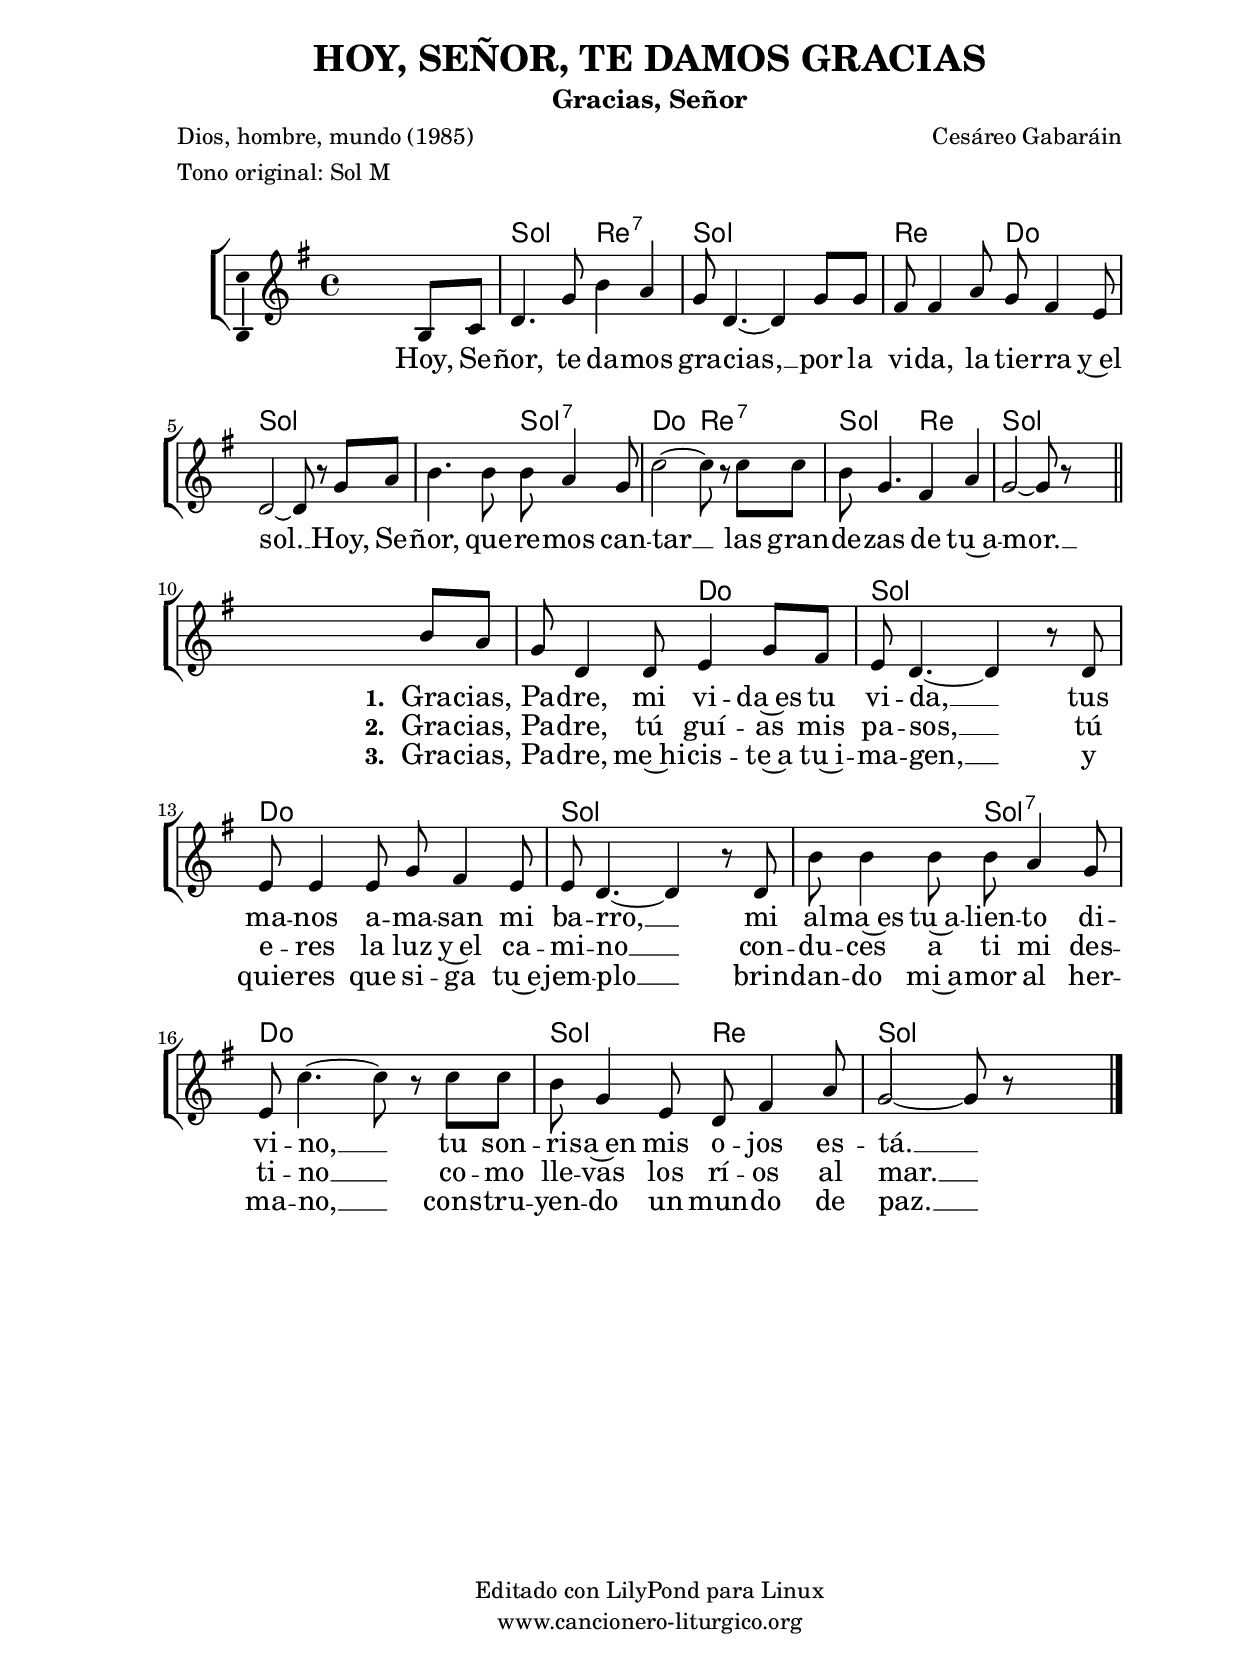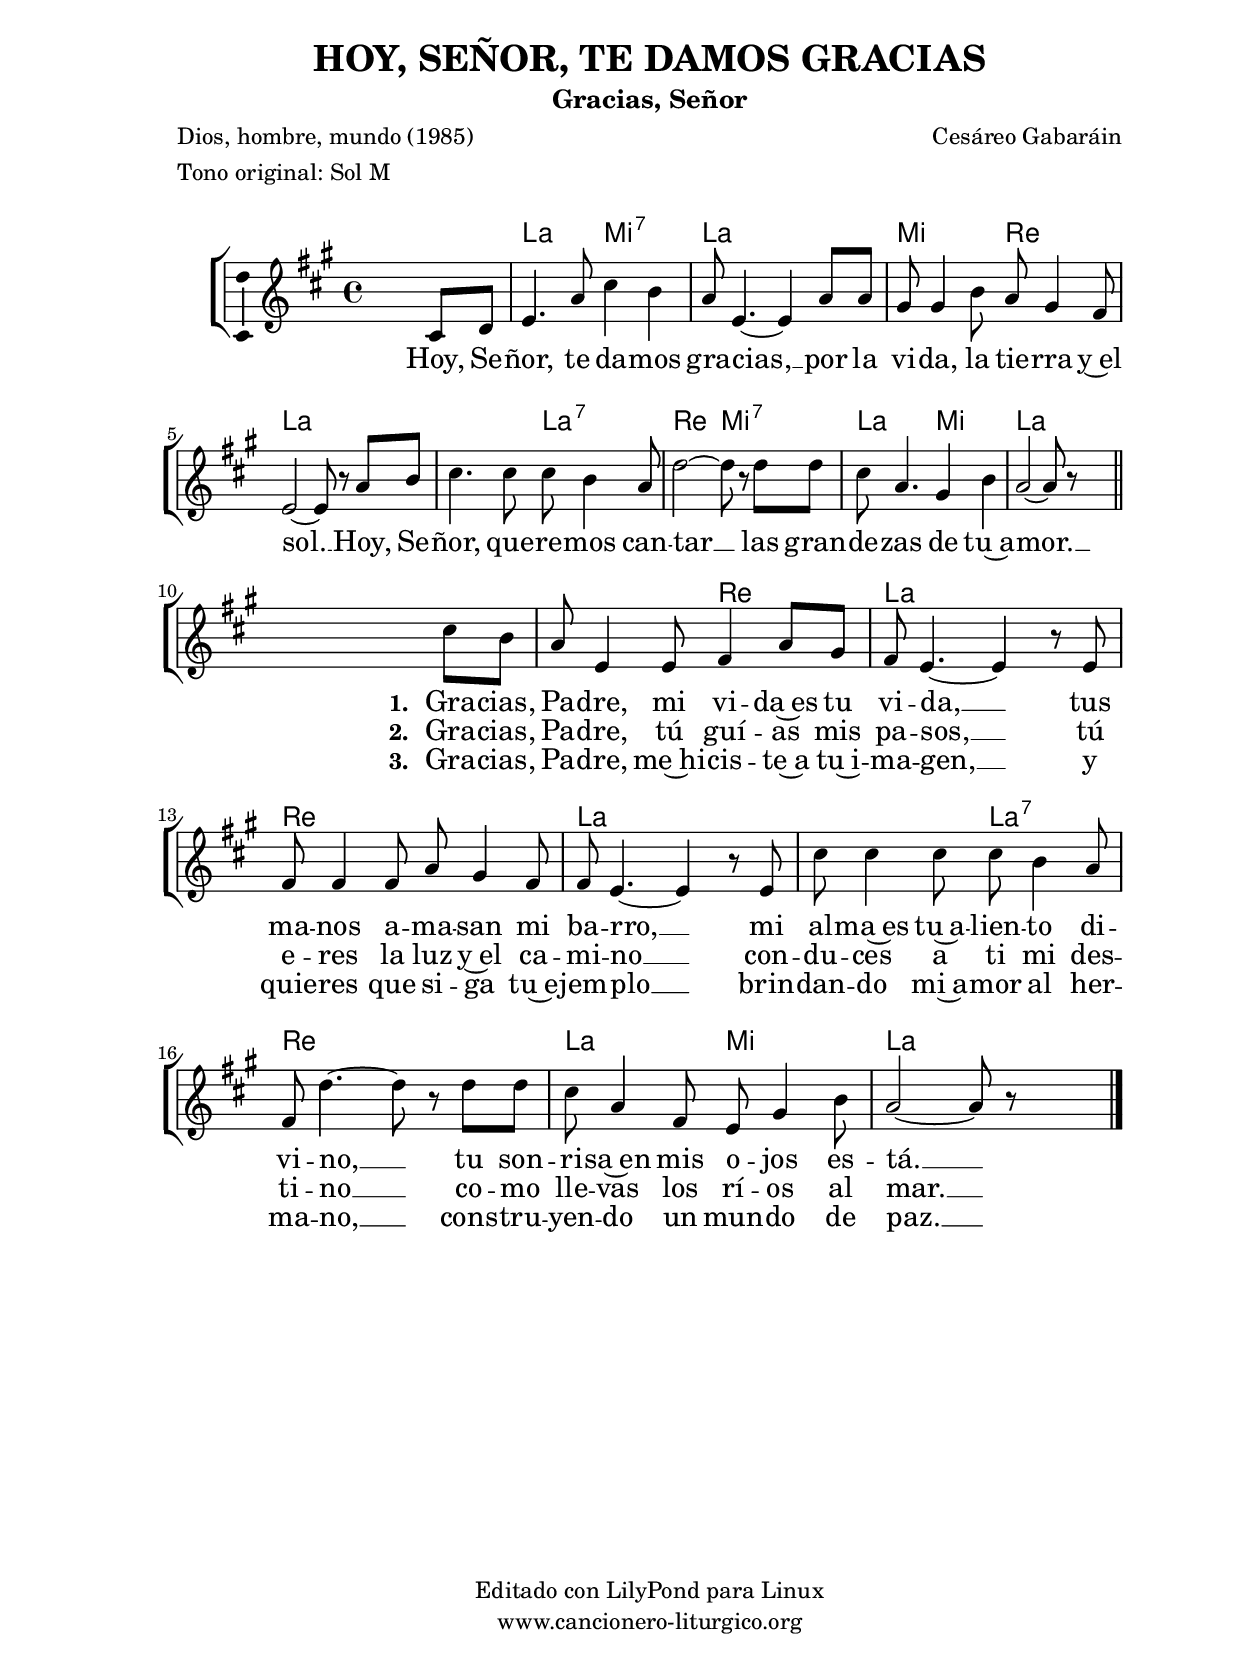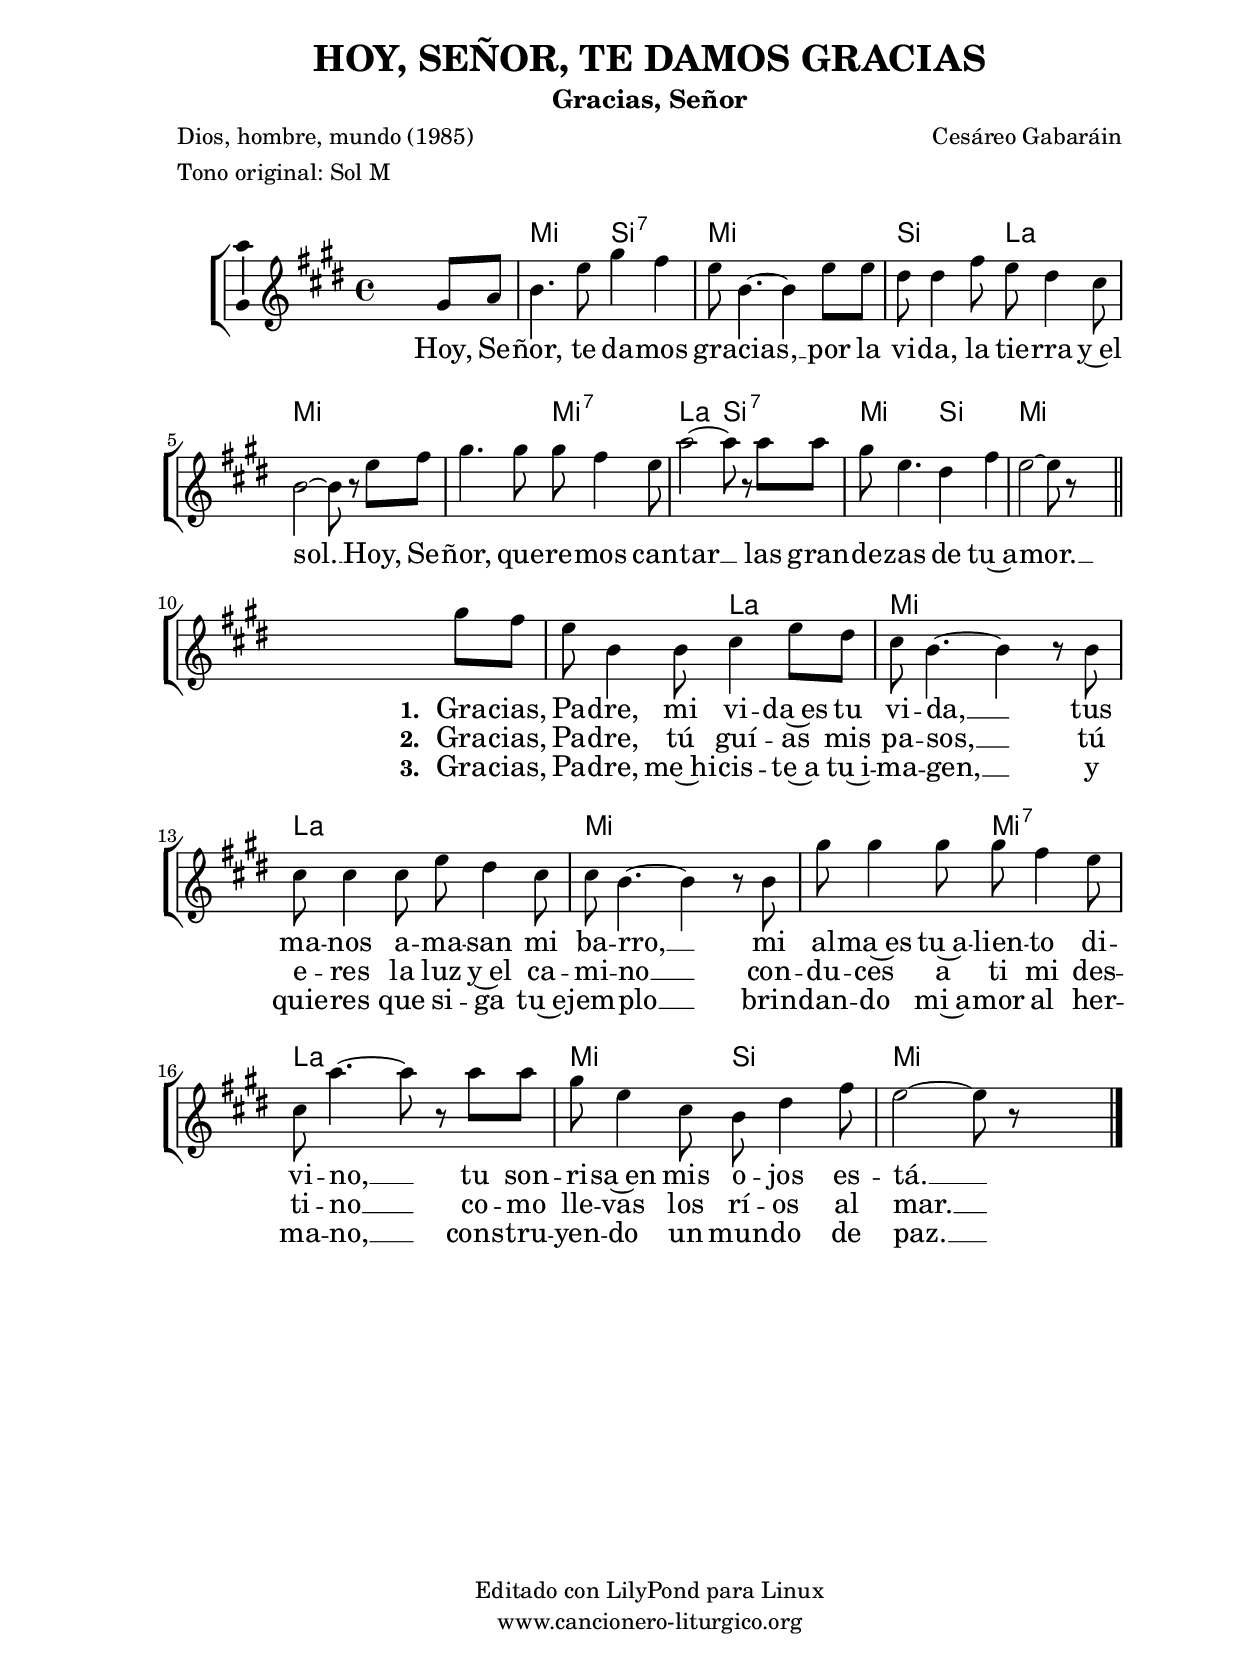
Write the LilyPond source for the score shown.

%
%para convertir .midi en .wav:
%timidity filename.midi -Ow -o finename.wav
%
%
%Para convertir de .wav a .mp3:
%lame -h -m j filename.wav
%
%
%para escuchar el midi:
%timidity nombrefichero.midi
%


%versión de lilypond para la que se ha escrito esta partitura:
\version "2.16.0"

	%Tamaño papel
	#(set-default-paper-size "a4")
	%Tamaño partitura
	#(set-global-staff-size 20)
	%No responde al pulsar sobre una nota
	#(ly:set-option 'point-and-click #f)

%parámetros del encabezamiento:
\header {
	title = "HOY, SEÑOR, TE DAMOS GRACIAS"
	subtitle = "Gracias, Señor"
	composer = "Cesáreo Gabaráin"
	poet = "Dios, hombre, mundo (1985)"
%%%	poet = "CLN 604"
	meter = "Tono original: Sol M"
	arranger = ""
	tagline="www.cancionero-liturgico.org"
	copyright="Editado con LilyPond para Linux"
	}

%parámetros asociados al papel:
\paper {
	oddHeaderMarkup = \markup {\fill-line { \on-the-fly #not-first-page \fromproperty #'header:title \on-the-fly #not-first-page \fromproperty #'header:composer }}
	evenHeaderMarkup = \markup {\fill-line { \fromproperty #'header:composer \fromproperty #'header:title }}
	#(set-paper-size "a4")
	print-page-number = ##f
	first-page-number = 1
	print-first-page-number = ##f
%	head-separation = 3.0 \cm
	top-margin = 2.0 \cm
	bottom-margin = 0.5\cm
%%%	bottom-margin = -1.0\cm
	left-margin = 3.0 \cm
	line-width = 16.0 \cm 
	indent = 8\mm
	interscoreline = 2.\mm
	between-system-space = 15\mm
%	para que las partituras no llenen la hoja:
	ragged-bottom = ##t
%	idem para la última hoja:
	ragged-last-bottom = ##f
%	para que las partituras llenen el ancho del papel:
	ragged-last = ##f
	after-title-space = 2.5 \cm
%page-count=1
%system-count=6

	%Flexible Vertical Spacing
%	markup-markup-spacing =
%	#'((basic-distance . 15) (minimum-distance . 15) (padding . 3))
	markup-system-spacing =
	#'((basic-distance . 15) (minimum-distance . 15) (padding . 3))
	system-system-spacing =
	#'((basic-distance . 15) (minimum-distance . 15) (padding . 3))
	score-system-spacing =
	#'((basic-distance . 15) (minimum-distance . 15) (padding . 5))
%	top-system-spacing = % header
%	#'((basic-distance . 8) (minimum-distance . 0) (padding . 0))
%	top-markup-spacing =
%	#'((basic-distance . 20) (minimum-distance . 20) (padding . 0))
	last-bottom-spacing = % footer
	#'((basic-distance . 5) (minimum-distance . 5) (padding . 0))
%	score-markup-spacing =
%	#'((basic-distance . 16) (minimum-distance . 13) (padding . 0))

	}


%parámetros que afectan a toda la partitura:
global = {
	%clave de sol (G):
	\clef G
	%armadura:
%	\transpose d c
	\key g \major
	\tempo 4=100
	\set Score.tempoHideNote = ##t
	}


acordes = {
	\italianChords
	\chordmode {
%	\transpose d c
{

s1
g2 d:7 g s d c g s g g:7 c d:7 g d g s

s1
g2 c g s c s g s g g:7 c s g d g s
	}
	}
}

melodia = 
%\transpose d c
{
	\relative c'{
	\time 4/4

s2 s4 b8 c
d4. g8 b4 a
g8 d4.~d4 g8 g
fis8 fis4 a8 g8 fis4 e8
d2~d8 r8 g8 a
b4. b8 b8 a4 g8
c2~c8 r8 c8 c
b8 g4. fis4 a
g2~g8 r8 s4

\bar "||"
\break

s2 s4 b8 a
g8 d4 d8 e4 g8 fis
e8 d4.~d4 r8 d8
e8 e4 e8 g8 fis4 e8
e8 d4.~d4 r8 d8
b'8 b4 b8 b8 a4 g8
e8 c'4.~c8 r8 c8 c
b8 g4 e8 d8 fis4 a8
g2~g8 r8 s4

	\bar "|."
	}
	}


texto = \lyricmode {
Hoy, Se -- ñor, te da -- mos gra -- cias, __
por la vi -- da, la tie -- rra y~el sol. __
Hoy, Se -- ñor, que -- re -- mos can -- tar __
las gran -- de -- zas de tu~a -- mor. __

\set stanza =#"1. " Gra -- cias, Pa -- dre, mi vi -- da~es tu vi -- da, __
tus ma -- nos a -- ma -- san mi ba -- rro, __
mi al -- ma~es tu~a -- lien -- to di -- vi -- no, __
tu son -- ri -- sa~en mis o -- jos es -- tá. __

	}


textodos = \lyricmode {
\skip1 \skip1 \skip1 \skip1 \skip1
\skip1 \skip1 \skip1 \skip1 \skip1
\skip1 \skip1 \skip1 \skip1 \skip1
\skip1 \skip1 \skip1 \skip1 \skip1
\skip1 \skip1 \skip1 \skip1 \skip1
\skip1 \skip1 \skip1 \skip1 \skip1
\skip1 \skip1

\set stanza =#"2. " Gra -- cias, Pa -- dre, tú guí -- as mis pa -- sos, __
tú e -- res la luz y~el ca -- mi -- no __
con -- du -- ces a ti mi des -- ti -- no __
co -- mo lle -- vas los rí -- os al mar. __

	}

textotres = \lyricmode {
\skip1 \skip1 \skip1 \skip1 \skip1
\skip1 \skip1 \skip1 \skip1 \skip1
\skip1 \skip1 \skip1 \skip1 \skip1
\skip1 \skip1 \skip1 \skip1 \skip1
\skip1 \skip1 \skip1 \skip1 \skip1
\skip1 \skip1 \skip1 \skip1 \skip1
\skip1 \skip1

\set stanza =#"3. " Gra -- cias, Pa -- dre, me~hi -- cis -- te~a tu~i -- ma -- gen, __
y quie -- res que si -- ga tu~e -- jem -- plo __
brin -- dan -- do mi~a -- mor al her -- ma -- no, __
cons -- tru -- yen -- do un mun -- do de paz. __

	}

acordesStaff = \context ChordNames = acordesStaff <<
	\set chordChanges = ##t
	\acordes
	>>


vozStaff = \context Voice = vozStaff
\with {\consists "Ambitus_engraver"}
<<
%	\set Staff.instrumentName = ""
%	\set Staff.shortInstrumentName = ""
%	\set Staff.midiInstrument = #"clarinet"
%	\set Staff.midiInstrument = #"cello"
%	\set Staff.midiInstrument = #"flute"
	\set Staff.midiInstrument = #"electric guitar (jazz)"
%	\set Staff.midiInstrument = #"english horn"
%	\set Staff.midiInstrument = #"violin"
%	\set Staff.midiInstrument = #"glockenspiel"
	\set Staff.midiMinimumVolume = #0.7
	\set Staff.midiMaximumVolume = #0.9
	\global
	\melodia
	>>

textoStaff = \context Lyrics = textoStaff <<
	\lyricsto vozStaff \texto
	>>

textodosStaff = \context Lyrics = textodosStaff <<
	\lyricsto vozStaff \textodos
	>>

textotresStaff = \context Lyrics = textotresStaff <<
	\lyricsto vozStaff \textotres
	>>

\book {
	\score {
		\context ChoirStaff {
			\override StaffGroup.SystemStartBracket #'collapse-height = #1
			\override Score.SystemStartBar #'collapse-height = #1
			<<
			\acordesStaff
			\vozStaff
			\textoStaff
			\textodosStaff
			\textotresStaff
			>>
			}
		\layout {
	 		\context {
				\Lyrics
				\override LyricText #'font-size = #2
				}
	 		 \context {
				\Score
				\override StaffSymbol #'staff-space = #(magstep +3)
				}
			}
		}
	\score {
		\unfoldRepeats
		\context ChoirStaff {
			<<
			\acordesStaff
			\vozStaff
			>>
			}
		\midi {
	 		\context {
	 			\Score
				tempoWholesPerMinute = #(ly:make-moment 70 4)
				}
			}
		}
	}



#(define output-suffix "C")
\book {
	\score {
		\context ChoirStaff {
			\override StaffGroup.SystemStartBracket #'collapse-height = #1
			\override Score.SystemStartBar #'collapse-height = #1
\transpose c d
			<<
			\acordesStaff
			\vozStaff
			\textoStaff
			\textodosStaff
			\textotresStaff
			>>
			}
		\layout {
	    		\context {
				\Lyrics
				\override LyricText #'font-size = #2
				}
	   		 \context {
				\Score
				\override StaffSymbol #'staff-space = #(magstep +3)
				}
			}
		}
	}

#(define output-suffix "S")
\book {
	\score {
		\context ChoirStaff {
			\override StaffGroup.SystemStartBracket #'collapse-height = #1
			\override Score.SystemStartBar #'collapse-height = #1
\transpose c a
			<<
			\acordesStaff
			\vozStaff
			\textoStaff
			\textodosStaff
			\textotresStaff
			>>
			}
		\layout {
	    		\context {
				\Lyrics
				\override LyricText #'font-size = #2
				}
	   		 \context {
				\Score
				\override StaffSymbol #'staff-space = #(magstep +3)
				}
			}
		}
	}


